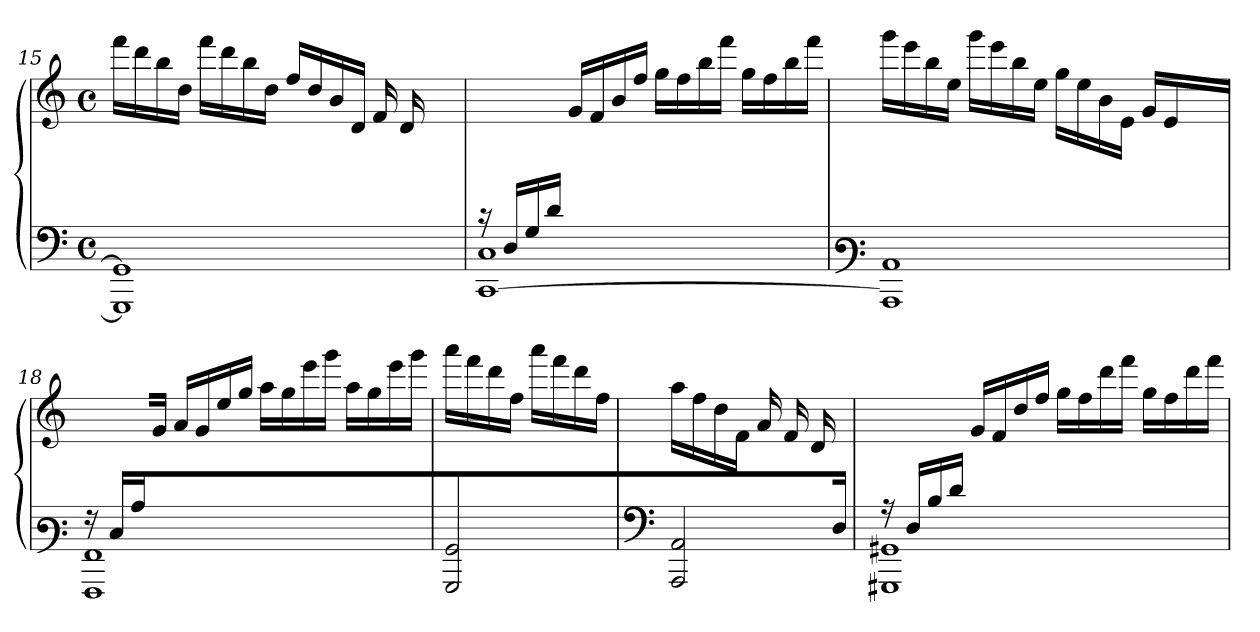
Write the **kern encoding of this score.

**kern	**kern
*part1	*part1
*staff2	*staff1
*clefF4	*clefG3
*M4/4	*M4/4
*met(c)	*met(c)
=15	=15
*^	*
*	*^	*
2..ryy	1GG]	1GGG]	16ddd\LL
.	.	.	16bb\
.	.	.	16gg\
.	.	.	16b\JJ
.	.	.	16ddd\LL
.	.	.	16bb\
.	.	.	16gg\
.	.	.	16b\JJ
.	.	.	16dd/LL
.	.	.	16b/
.	.	.	16g/
.	.	.	16B/JJ
.	.	.	16d/LL
.	.	.	16B/
16G/	.	.	8ryy
16BB/JJ	.	.	.
=16	=16	=16	=16
16rB	1C	[<1CC	4ryy
16D/LL	.	.	.
16G/	.	.	.
16d/JJ	.	.	.
2.ryy	.	.	16e/LL
.	.	.	16d/
.	.	.	16g/
.	.	.	16dd/JJ
.	.	.	16ee\LL
.	.	.	16dd\
.	.	.	16gg\
.	.	.	16ddd\JJ
.	.	.	16ee\LL
.	.	.	16dd\
.	.	.	16gg\
.	.	.	16ddd\JJ
!!LO:LB:g=z
=17	=17	=17	=17
*clefF3	*	*	*
2..ryy	1C	1CC]	16eee\LL
.	.	.	16ccc\
.	.	.	16gg\
.	.	.	16cc\JJ
.	.	.	16eee\LL
.	.	.	16ccc\
.	.	.	16gg\
.	.	.	16cc\JJ
.	.	.	16ee\LL
.	.	.	16cc\
.	.	.	16g\
.	.	.	16c\JJ
.	.	.	16e/LL
.	.	.	16c/
16G/	.	.	8ryy
16C/JJ	.	.	.
=18	=18	=18	=18
16rG	1AA	1AAA	8.ryy
16E/LL	.	.	.
16c/	.	.	.
2ryy	.	.	16e/JJ
.	.	.	16f/LL
.	.	.	16e/
.	.	.	16cc/
.	.	.	16ee/JJ
.	.	.	16ff\LL
.	.	.	16ee\
.	.	.	16ccc\
4ryy	.	.	16eee\JJ
.	.	.	16ff\LL
.	.	.	16ee\
.	.	.	16ccc\
16ryy	.	.	16eee\JJ
*v	*v	*v	*
=19	=19
2BBB/ 2BB/	16fff\LL
.	16ddd\
.	16bb\
.	16dd\JJ
.	16fff\LL
.	16ddd\
.	16bb\
.	16dd\JJ
!!LO:LB:g=z
=20	=20
*clefF4	*
*^	*
4..ryy	2AAA/ 2AA/	16ff\LL
.	.	16dd\
.	.	16b\
.	.	16d\JJ
.	.	16f/LL
.	.	16d/
.	.	16B/
16D/JJ	.	16ryy
=21	=21	=21
*	*^	*
16rG	1GG#X	1GGG#X	4ryy
16D/LL	.	.	.
16B/	.	.	.
16d/JJ	.	.	.
2.ryy	.	.	16e/LL
.	.	.	16d/
.	.	.	16b/
.	.	.	16dd/JJ
.	.	.	16ee\LL
.	.	.	16dd\
.	.	.	16bb\
.	.	.	16ddd\JJ
.	.	.	16ee\LL
.	.	.	16dd\
.	.	.	16bb\
.	.	.	16ddd\JJ
*v	*v	*v	*
=	=
*-	*-
